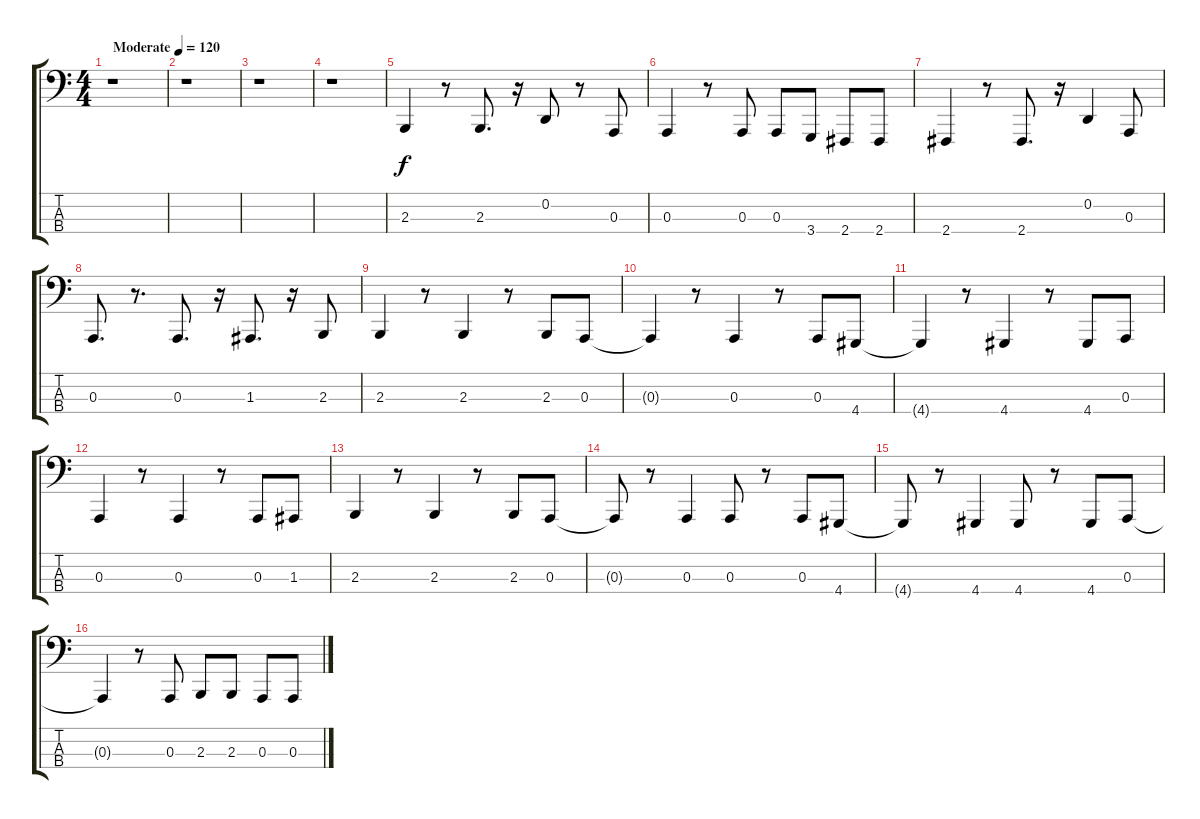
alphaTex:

\track "" {instrument lead2sawtooth}
\staff {score tabs}
\tuning (G2 D2 A1 E1) {hide}
\ts (4 4)
\tempo (120 "Moderate")
\clef f4
\ks c
r.1{dy f instrument lead2sawtooth} |
r.1 |
r.1 |
r.1 |
2.3.4 r.8 2.3.8{d} r.16 0.2.8 r.8 0.3.8 |
0.3.4 r.8 0.3.8 0.3.8 3.4.8 2.4.8 2.4.8 |
2.4.4 r.8 2.4.8{d} r.16 0.2.4 0.3.8 |
0.3.8{d} r.8{d} 0.3.8{d} r.16 1.3.8{d} r.16 2.3.8 |
2.3.4 r.8 2.3.4 r.8 2.3.8 0.3.8 |
0.3{t}.4 r.8 0.3.4 r.8 0.3.8 4.4.8 |
4.4{t}.4 r.8 4.4.4 r.8 4.4.8 0.3.8 |
0.3.4 r.8 0.3.4 r.8 0.3.8 1.3.8 |
2.3.4 r.8 2.3.4 r.8 2.3.8 0.3.8 |
0.3{t}.8 r.8 0.3.4 0.3.8 r.8 0.3.8 4.4.8 |
4.4{t}.8 r.8 4.4.4 4.4.8 r.8 4.4.8 0.3.8 |
0.3{t}.4 r.8 0.3.8 2.3.8 2.3.8 0.3.8 0.3.8
